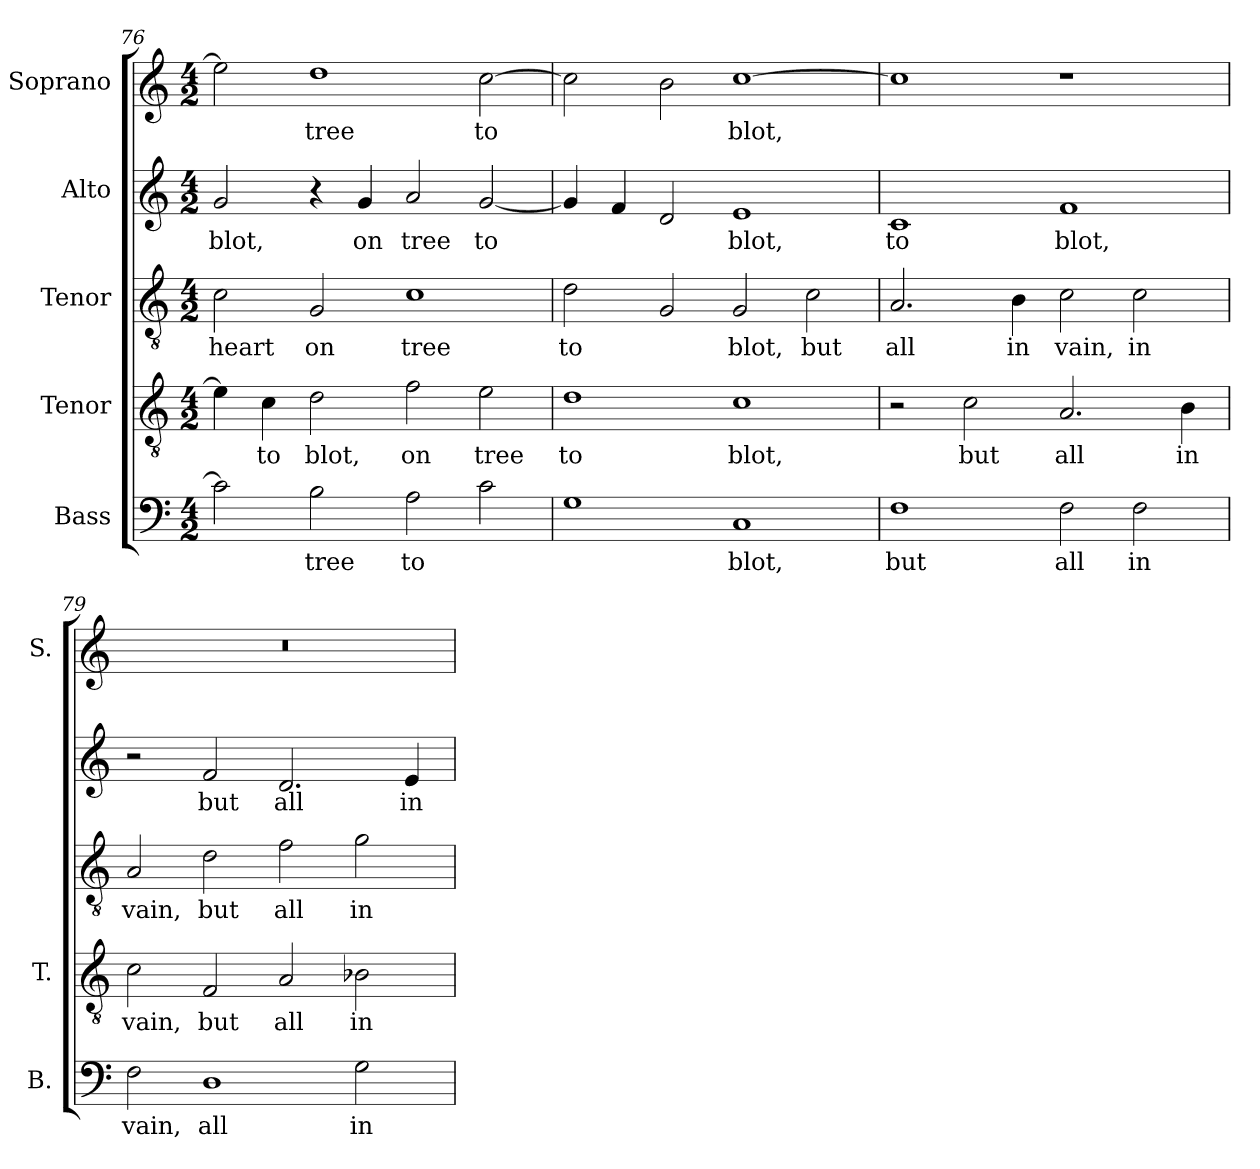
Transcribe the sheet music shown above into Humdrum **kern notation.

**kern	**text	**kern	**text	**kern	**text	**kern	**text	**kern	**text
*part5	*part5	*part4	*part4	*part3	*part3	*part2	*part2	*part1	*part1
*staff5	*staff5	*staff4	*staff4	*staff3	*staff3	*staff2	*staff2	*staff1	*staff1
*I"Bass	*	*I"Tenor	*	*I"Tenor	*	*I"Alto	*	*I"Soprano	*
*I'B.	*	*I'T.	*	*	*	*	*	*I'S.	*
*clefF4	*	*clefGv2	*	*clefGv2	*	*clefG2	*	*clefG2	*
*	*	*ITrd7c12	*	*ITrd7c12	*	*ITrd7c12	*	*	*
*k[]	*	*k[]	*	*k[]	*	*k[]	*	*k[]	*
*C:	*	*C:	*	*C:	*	*C:	*	*C:	*
*M4/2	*	*M4/2	*	*M4/2	*	*M4/2	*	*M4/2	*
=76	=76	=76	=76	=76	=76	=76	=76	=76	=76
!	!	!	!	!	!LO:LY:b:color=#000000	!	!	!	!
!	!	!	!	!	!	!	!LO:LY:b:color=#000000	!	!
2ci\]	.	4Ei\]	.	2Ci\	heart	2Gi/	blot,	2eei\]	.
!	!	!	!LO:LY:b:color=#000000	!	!	!	!	!	!
.	.	4Ci\	to	.	.	.	.	.	.
!	!LO:LY:b:color=#000000	!	!	!	!	!	!	!	!
!	!	!	!LO:LY:b:color=#000000	!	!	!	!	!	!
!	!	!	!	!	!LO:LY:b:color=#000000	!	!	!	!
!	!	!	!	!	!	!	!	!	!LO:LY:b:color=#000000
2Bi\	tree	2Di\	blot,	2GGi/	on	4r	.	1ddi	tree
!	!	!	!	!	!	!	!LO:LY:b:color=#000000	!	!
.	.	.	.	.	.	4Gi/	on	.	.
!	!LO:LY:b:color=#000000	!	!	!	!	!	!	!	!
!	!	!	!LO:LY:b:color=#000000	!	!	!	!	!	!
!	!	!	!	!	!LO:LY:b:color=#000000	!	!	!	!
!	!	!	!	!	!	!	!LO:LY:b:color=#000000	!	!
2Ai\	to	2Fi\	on	1Ci	tree	2Ai/	tree	.	.
!	!	!	!LO:LY:b:color=#000000	!	!	!	!	!	!
!	!	!	!	!	!	!	!LO:LY:b:color=#000000	!	!
!	!	!	!	!	!	!	!	!	!LO:LY:b:color=#000000
2ci\	.	2Ei\	tree	.	.	[2Gi/	to	[2cci\	to
=77	=77	=77	=77	=77	=77	=77	=77	=77	=77
!	!	!	!LO:LY:b:color=#000000	!	!	!	!	!	!
!	!	!	!	!	!LO:LY:b:color=#000000	!	!	!	!
1Gi	.	1Di	to	2Di\	to	4Gi/]	.	2cci\]	.
.	.	.	.	.	.	4Fi/	.	.	.
.	.	.	.	2GGi/	.	2Di/	.	2bi\	.
!	!LO:LY:b:color=#000000	!	!	!	!	!	!	!	!
!	!	!	!LO:LY:b:color=#000000	!	!	!	!	!	!
!	!	!	!	!	!LO:LY:b:color=#000000	!	!	!	!
!	!	!	!	!	!	!	!LO:LY:b:color=#000000	!	!
!	!	!	!	!	!	!	!	!	!LO:LY:b:color=#000000
1Ci	blot,	1Ci	blot,	2GGi/	blot,	1Ei	blot,	[1cci	blot,
!	!	!	!	!	!LO:LY:b:color=#000000	!	!	!	!
.	.	.	.	2Ci\	but	.	.	.	.
=78	=78	=78	=78	=78	=78	=78	=78	=78	=78
!	!LO:LY:b:color=#000000	!	!	!	!	!	!	!	!
!	!	!	!	!	!LO:LY:b:color=#000000	!	!	!	!
!	!	!	!	!	!	!	!LO:LY:b:color=#000000	!	!
1Fi	but	2r	.	2.AAi/	all	1Ci	to	1cci]	.
!	!	!	!LO:LY:b:color=#000000	!	!	!	!	!	!
.	.	2Ci\	but	.	.	.	.	.	.
!	!	!	!	!	!LO:LY:b:color=#000000	!	!	!	!
.	.	.	.	4BBi\	in	.	.	.	.
!	!LO:LY:b:color=#000000	!	!	!	!	!	!	!	!
!	!	!	!LO:LY:b:color=#000000	!	!	!	!	!	!
!	!	!	!	!	!LO:LY:b:color=#000000	!	!	!	!
!	!	!	!	!	!	!	!LO:LY:b:color=#000000	!	!
2Fi\	all	2.AAi/	all	2Ci\	vain,	1Fi	blot,	1r	.
!	!LO:LY:b:color=#000000	!	!	!	!	!	!	!	!
!	!	!	!	!	!LO:LY:b:color=#000000	!	!	!	!
2Fi\	in	.	.	2Ci\	in	.	.	.	.
!	!	!	!LO:LY:b:color=#000000	!	!	!	!	!	!
.	.	4BBi\	in	.	.	.	.	.	.
!!LO:LB:g=z
=79	=79	=79	=79	=79	=79	=79	=79	=79	=79
!	!LO:LY:b:color=#000000	!	!	!	!	!	!	!	!
!	!	!	!LO:LY:b:color=#000000	!	!	!	!	!	!
!	!	!	!	!	!LO:LY:b:color=#000000	!	!	!LO:N:vis=1	!
2Fi\	vain,	2Ci\	vain,	2AAi/	vain,	2r	.	0r	.
!	!LO:LY:b:color=#000000	!	!	!	!	!	!	!	!
!	!	!	!LO:LY:b:color=#000000	!	!	!	!	!	!
!	!	!	!	!	!LO:LY:b:color=#000000	!	!	!	!
!	!	!	!	!	!	!	!LO:LY:b:color=#000000	!	!
1Di	all	2FFi/	but	2Di\	but	2Fi/	but	.	.
!	!	!	!LO:LY:b:color=#000000	!	!	!	!	!	!
!	!	!	!	!	!LO:LY:b:color=#000000	!	!	!	!
!	!	!	!	!	!	!	!LO:LY:b:color=#000000	!	!
.	.	2AAi/	all	2Fi\	all	2.Di/	all	.	.
!	!LO:LY:b:color=#000000	!	!	!	!	!	!	!	!
!	!	!	!LO:LY:b:color=#000000	!	!	!	!	!	!
!	!	!	!	!	!LO:LY:b:color=#000000	!	!	!	!
2Gi\	in	2BB-Xi\	in	2Gi\	in	.	.	.	.
!	!	!	!	!	!	!	!LO:LY:b:color=#000000	!	!
.	.	.	.	.	.	4Ei/	in	.	.
=	=	=	=	=	=	=	=	=	=
*-	*-	*-	*-	*-	*-	*-	*-	*-	*-
